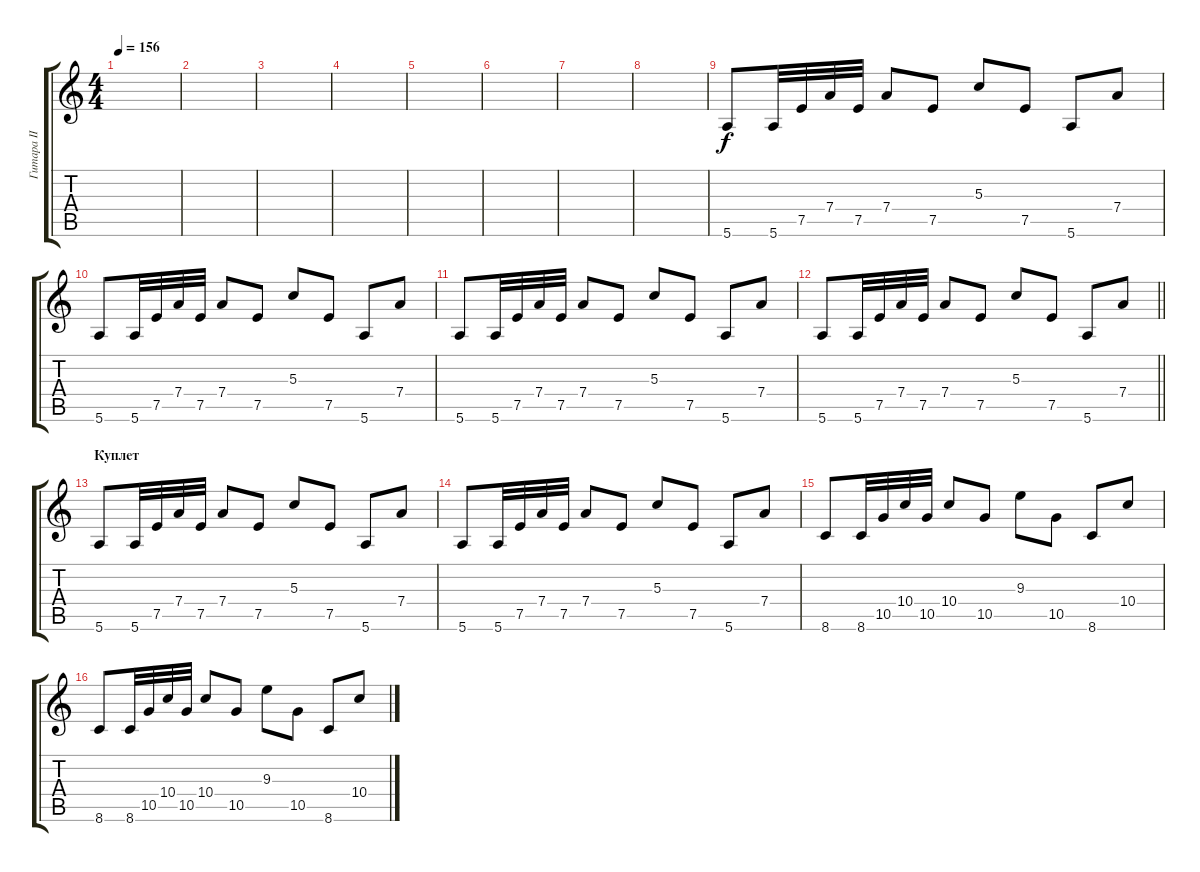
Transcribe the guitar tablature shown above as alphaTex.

\track ("Гитара II" "Гитара II") {instrument electricguitarclean}
\staff {score tabs}
\tuning (E4 B3 G3 D3 A2 E2) {hide}
\ts (4 4)
\tempo 156
\clef g2
\ks c
|
|
|
|
|
|
|
|
5.6.8 5.6.32 7.5.32 7.4.32 7.5.32 7.4.8 7.5.8 5.3.8 7.5.8 5.6.8 7.4.8 |
5.6.8 5.6.32 7.5.32 7.4.32 7.5.32 7.4.8 7.5.8 5.3.8 7.5.8 5.6.8 7.4.8 |
5.6.8 5.6.32 7.5.32 7.4.32 7.5.32 7.4.8 7.5.8 5.3.8 7.5.8 5.6.8 7.4.8 |
\barLineRight lightlight
5.6.8 5.6.32 7.5.32 7.4.32 7.5.32 7.4.8 7.5.8 5.3.8 7.5.8 5.6.8 7.4.8 |
\section ("" "Куплет")
5.6.8 5.6.32 7.5.32 7.4.32 7.5.32 7.4.8 7.5.8 5.3.8 7.5.8 5.6.8 7.4.8 |
5.6.8 5.6.32 7.5.32 7.4.32 7.5.32 7.4.8 7.5.8 5.3.8 7.5.8 5.6.8 7.4.8 |
8.6.8 8.6.32 10.5.32 10.4.32 10.5.32 10.4.8 10.5.8 9.3.8 10.5.8 8.6.8 10.4.8 |
8.6.8 8.6.32 10.5.32 10.4.32 10.5.32 10.4.8 10.5.8 9.3.8 10.5.8 8.6.8 10.4.8
